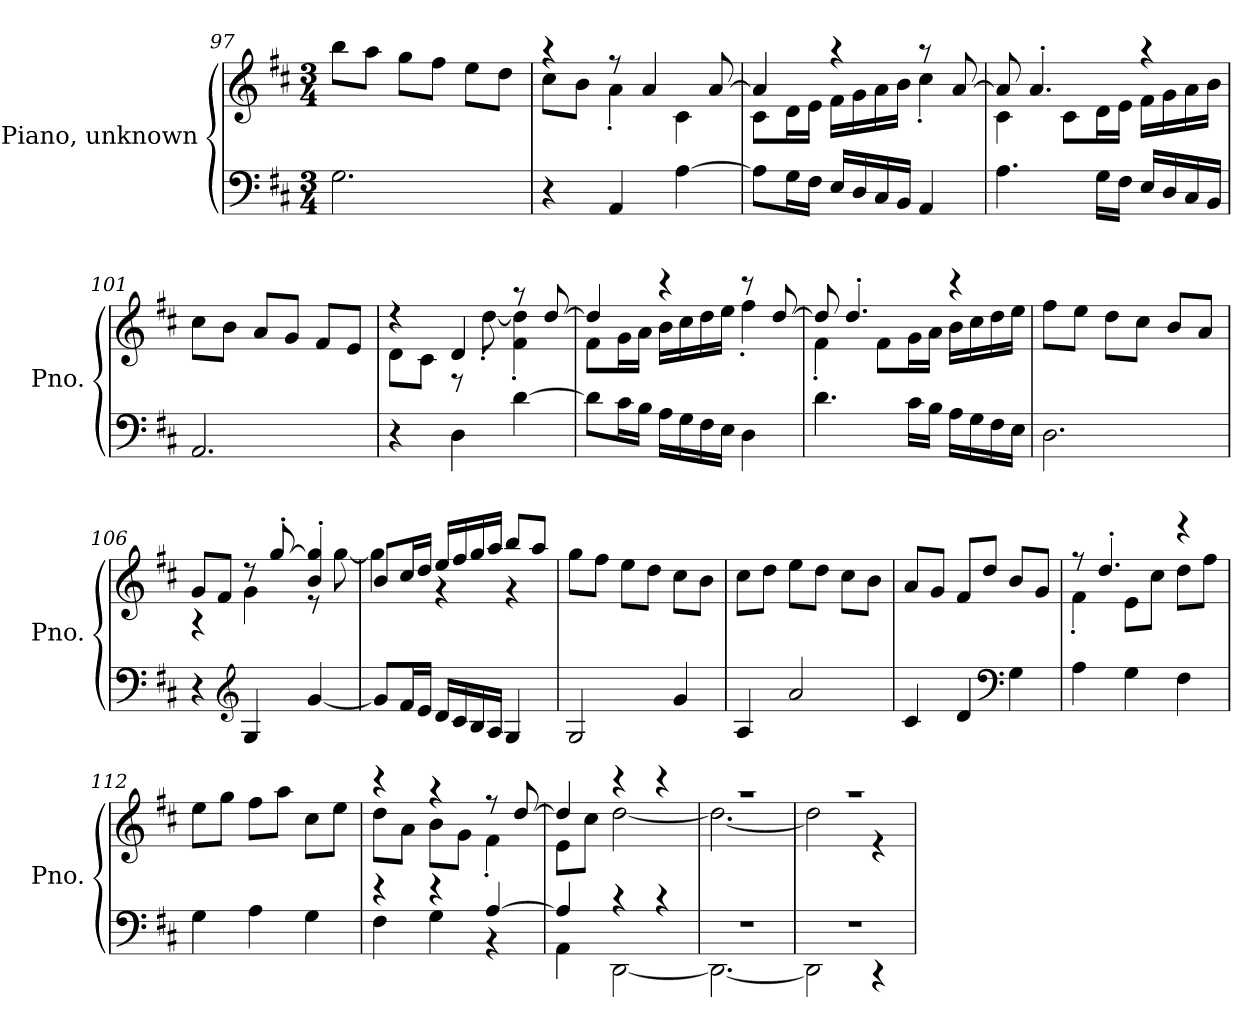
**kern	**kern
*part1	*part1
*staff2	*staff1
*I"Piano, unknown	*
*I'Pno.	*
!!LO:LB:g=z
*clefF4	*clefG2
*k[f#c#]	*k[f#c#]
*M3/4	*M3/4
=97	=97
2.G\	8bb\L
.	8aa\J
.	8gg\L
.	8ff#\J
.	8ee\L
.	8dd\J
=98	=98
*	*^
4r	4r	8cc#\L
.	.	8b\J
4AA/	8r	4a'\
.	4a/	.
[4A\	.	4c#\
.	[8a/	.
=99	=99	=99
8A\L]	4a/]	8c#\L
16G\L	.	16d\L
16F#\JJ	.	16e\JJ
16E/LL	4r	16f#\LL
16D/	.	16g\
16C#/	.	16a\
16BB/JJ	.	16b\JJ
4AA/	8r	4cc#'\
.	[8a/	.
=100	=100	=100
4.A\	8a/]	4c#\
.	4.a'/	.
.	.	8c#\L
16G\LL	.	16d\L
16F#\JJ	.	16e\JJ
16E/LL	4r	16f#\LL
16D/	.	16g\
16C#/	.	16a\
16BB/JJ	.	16b\JJ
*	*v	*v
=101	=101
2.AA/	8cc#\L
.	8b\J
.	8a/L
.	8g/J
.	8f#/L
.	8e/J
!!LO:LB:g=z
=102	=102
*	*^
4r	4r	8d\L
.	.	8c#\J
4D\	4d/	8r
.	.	[8dd'\
[4d\	8r	4f#\' 4dd\]'
.	[8dd/	.
=103	=103	=103
8d\L]	4dd/]	8f#\L
16c#\L	.	16g\L
16B\JJ	.	16a\JJ
16A\LL	4r	16b\LL
16G\	.	16cc#\
16F#\	.	16dd\
16E\JJ	.	16ee\JJ
4D\	8r	4ff#'\
.	[8dd/	.
=104	=104	=104
4.d\	8dd/]	4f#'\
.	4.dd'/	.
.	.	8f#\L
16c#\LL	.	16g\L
16B\JJ	.	16a\JJ
16A\LL	4r	16b\LL
16G\	.	16cc#\
16F#\	.	16dd\
16E\JJ	.	16ee\JJ
*	*v	*v
=105	=105
2.D\	8ff#\L
.	8ee\J
.	8dd\L
.	8cc#\J
.	8b/L
.	8a/J
=106	=106
*	*^
4r	8g/L	4r
.	8f#/J	.
*clefG2	*	*
4G/	8r	4g\
.	[8gg'/	.
[4g/	4b/' 4gg/]'	8r
.	.	[8gg\
!!LO:PB:g=z	!!
=107	=107	=107
8g/L]	8b/L	4gg\]
16f#/L	16cc#/L	.
16e/JJ	16dd/JJ	.
16d/LL	16ee/LL	4r
16c#/	16ff#/	.
16B/	16gg/	.
16A/JJ	16aa/JJ	.
4G/	8bb/L	4r
.	8aa/J	.
*	*v	*v
=108	=108
2G/	8gg\L
.	8ff#\J
.	8ee\L
.	8dd\J
4g/	8cc#\L
.	8b\J
=109	=109
4A/	8cc#\L
.	8dd\J
2a/	8ee\L
.	8dd\J
.	8cc#\L
.	8b\J
=110	=110
4c#/	8a/L
.	8g/J
4d/	8f#/L
.	8dd/J
*clefF4	*
4G\	8b/L
.	8g/J
=111	=111
*	*^
4A\	8r	4f#'\
.	4.dd'/	.
4G\	.	8e\L
.	.	8cc#\J
4F#\	4r	8dd\L
.	.	8ff#\J
*	*v	*v
!!LO:LB:g=z
=112	=112
4G\	8ee\L
.	8gg\J
4A\	8ff#\L
.	8aa\J
4G\	8cc#\L
.	8ee\J
=113	=113
*^	*^
4r	4F#\	4r	8dd\L
.	.	.	8a\J
4r	4G\	4r	8b\L
.	.	.	8g\J
[4A/	4r	8r	4f#'\
.	.	[8dd/	.
=114	=114	=114	=114
4A/]	4AA\	4dd/]	8e\L
.	.	.	8cc#\J
4r	[2DD\	4r	[2dd\
4r	.	4r	.
=115	=115	=115	=115
2.r	2.DD\_	2.r	2.dd\_
=116	=116	=116	=116
2.r	2DD\]	2.r	2dd\]
.	4r	.	4r
*v	*v	*	*
*	*v	*v
=	=
*-	*-
